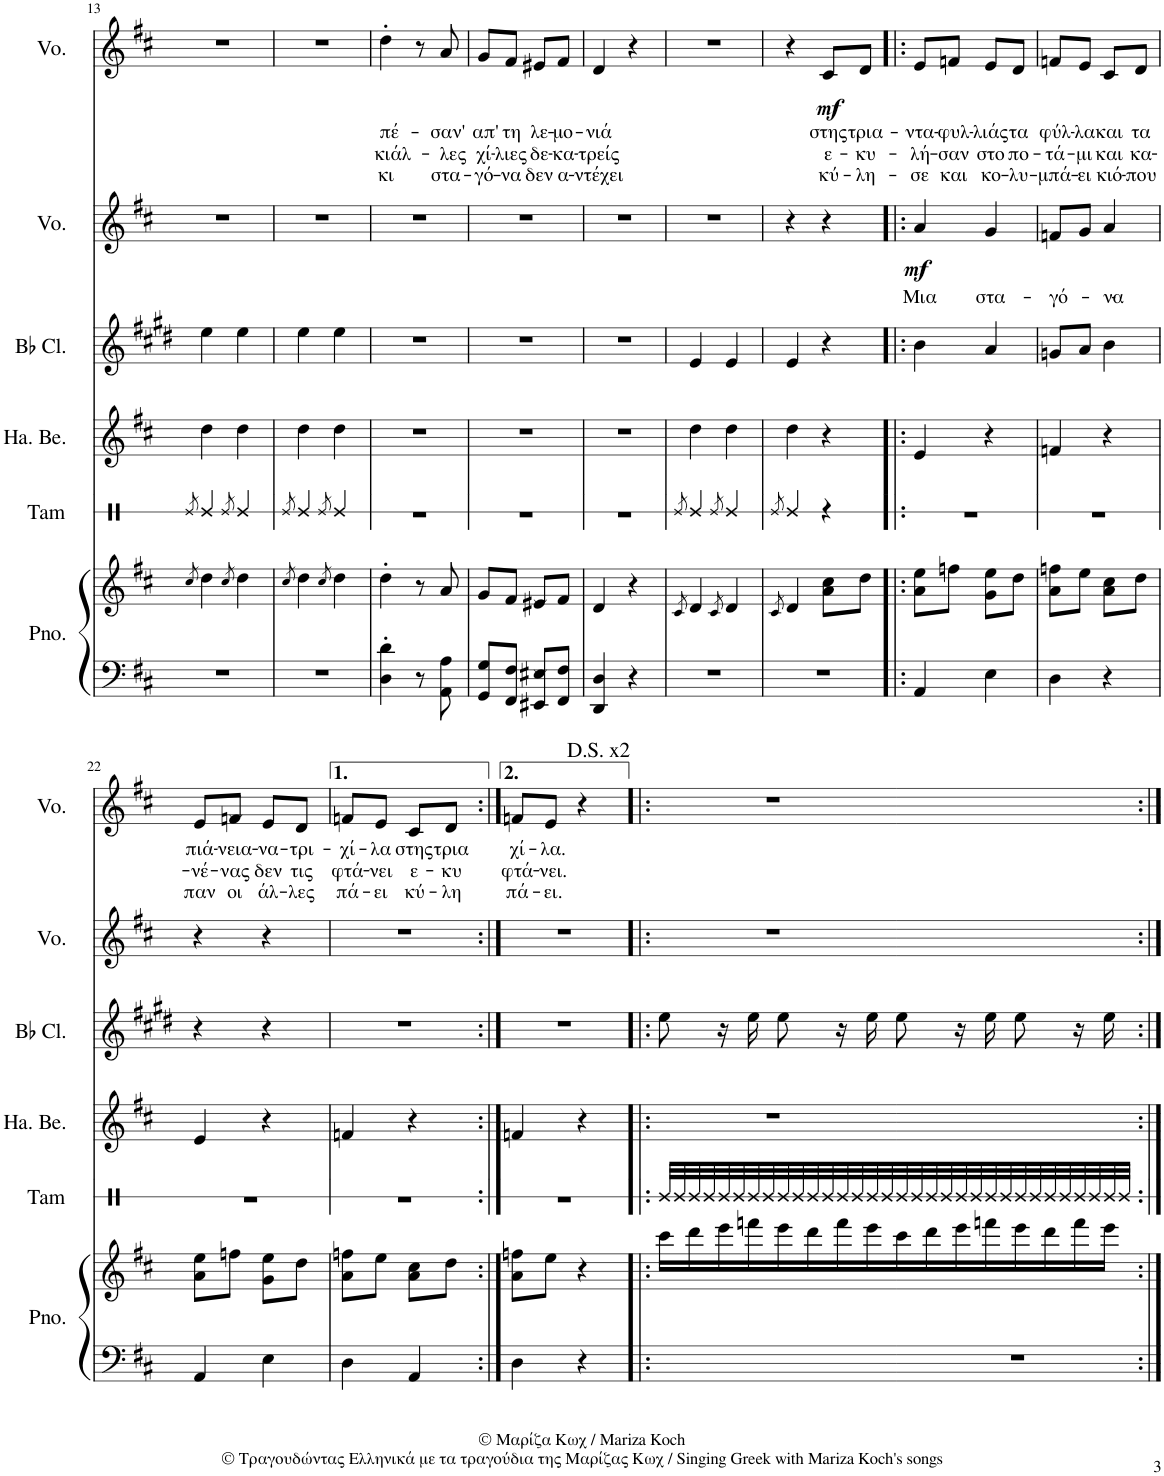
**kern	**kern	**kern	**kern	**kern	**kern	**text	**dynam	**kern	**text	**text	**text	**dynam
*part6	*part6	*part5	*part4	*part3	*part2	*part2	*part2	*part1	*part1	*part1	*part1	*part1
*staff7	*staff6	*staff5	*staff4	*staff3	*staff2	*staff2	*staff2	*staff1	*staff1	*staff1	*staff1	*staff1
*I"Πιάνο	*	*I"Tam-Tam	*I"Καμπάνες Χειρός	*I"Σιb Κλαρινέτο	*I"Φωνή	*	*	*I"Φωνή	*	*	*	*
*	*	*I'Tam	*	*	*	*	*	*	*	*	*	*
!!LO:PB:g=z
*clefF4	*clefG2	*clefX	*clefG2	*clefG2	*clefG2	*	*	*clefG2	*	*	*	*
*	*	*	*	*Trd1c2	*	*	*	*	*	*	*	*
*k[f#c#]	*k[f#c#]	*k[]	*k[f#c#]	*k[f#c#g#d#]	*k[f#c#]	*	*	*k[f#c#]	*	*	*	*
*M2/4	*M2/4	*M2/4	*M2/4	*M2/4	*M2/4	*	*	*M2/4	*	*	*	*
=13	=13	=13	=13	=13	=13	=13	=13	=13	=13	=13	=13	=13
.	8qcc#/	8qRe/	.	.	.	.	.	.	.	.	.	.
2r	4dd\	4Re/	4dd\	4ee\	2r	.	.	2r	.	.	.	.
.	8qcc#/	8qRe/	.	.	.	.	.	.	.	.	.	.
.	4dd\	4Re/	4dd\	4ee\	.	.	.	.	.	.	.	.
=14	=14	=14	=14	=14	=14	=14	=14	=14	=14	=14	=14	=14
.	8qcc#/	8qRe/	.	.	.	.	.	.	.	.	.	.
2r	4dd\	4Re/	4dd\	4ee\	2r	.	.	2r	.	.	.	.
.	8qcc#/	8qRe/	.	.	.	.	.	.	.	.	.	.
.	4dd\	4Re/	4dd\	4ee\	.	.	.	.	.	.	.	.
=15	=15	=15	=15	=15	=15	=15	=15	=15	=15	=15	=15	=15
!	!	!	!	!	!	!	!	!	!LO:LY:b	!LO:LY:b	!LO:LY:b	!
4D\' 4d\'	4dd'\	2r	2r	2r	2r	.	.	4dd'\	πέ-	κιάλ-	κι	.
8r	8r	.	.	.	.	.	.	8r	.	.	.	.
!	!	!	!	!	!	!	!	!	!LO:LY:b	!LO:LY:b	!LO:LY:b	!
8AA\ 8A\	8a/	.	.	.	.	.	.	8a/	-σαν'	-λες	στα-	.
=16	=16	=16	=16	=16	=16	=16	=16	=16	=16	=16	=16	=16
!	!	!	!	!	!	!	!	!	!LO:LY:b	!LO:LY:b	!LO:LY:b	!
8GG/ 8G/L	8g/L	2r	2r	2r	2r	.	.	8g/L	απ'	χί-	-γό-	.
!	!	!	!	!	!	!	!	!	!LO:LY:b	!LO:LY:b	!LO:LY:b	!
8FF#/ 8F#/J	8f#/J	.	.	.	.	.	.	8f#/J	τη	-λιες	-να	.
!	!	!	!	!	!	!	!	!	!LO:LY:b	!LO:LY:b	!LO:LY:b	!
8EE#X/ 8E#X/L	8e#X/L	.	.	.	.	.	.	8e#X/L	λε-	δε-	δεν	.
!	!	!	!	!	!	!	!	!	!LO:LY:b	!LO:LY:b	!LO:LY:b	!
8FF#/ 8F#/J	8f#/J	.	.	.	.	.	.	8f#/J	-μο-	-κα-	α-	.
=17	=17	=17	=17	=17	=17	=17	=17	=17	=17	=17	=17	=17
!	!	!	!	!	!	!	!	!	!LO:LY:b	!LO:LY:b	!LO:LY:b	!
4DD/ 4D/	4d/	2r	2r	2r	2r	.	.	4d/	-νιά	-τρείς	-ντέχει	.
4r	4r	.	.	.	.	.	.	4r	.	.	.	.
=18	=18	=18	=18	=18	=18	=18	=18	=18	=18	=18	=18	=18
.	8qc#/	8qRe/	.	.	.	.	.	.	.	.	.	.
2r	4d/	4Re/	4dd\	4e/	2r	.	.	2r	.	.	.	.
.	8qc#/	8qRe/	.	.	.	.	.	.	.	.	.	.
.	4d/	4Re/	4dd\	4e/	.	.	.	.	.	.	.	.
=19	=19	=19	=19	=19	=19	=19	=19	=19	=19	=19	=19	=19
.	8qc#/	8qRe/	.	.	.	.	.	.	.	.	.	.
2r	4d/	4Re/	4dd\	4e/	4r	.	.	4r	.	.	.	.
!	!	!	!	!	!	!	!	!	!LO:LY:b	!LO:LY:b	!LO:LY:b	!LO:DY:b
.	8a\ 8cc#\L	4r	4r	4r	4r	.	.	8c#/L	στης	ε-	κύ-	mf
!	!	!	!	!	!	!	!	!	!LO:LY:b	!LO:LY:b	!LO:LY:b	!
.	8dd\J	.	.	.	.	.	.	8d/J	τρια-	-κυ-	-λη-	.
=20!|:	=20!|:	=20!|:	=20!|:	=20!|:	=20!|:	=20!|:	=20!|:	=20!|:	=20!|:	=20!|:	=20!|:	=20!|:
!	!	!	!	!	!	!LO:LY:b	!LO:DY:b	!	!LO:LY:b	!LO:LY:b	!LO:LY:b	!
4AA/	8a\ 8ee\L	2r	4e/	4b\	4a/	Μια	mf	8e/L	-ντα-	-λή-	-σε	.
!	!	!	!	!	!	!	!	!	!LO:LY:b	!LO:LY:b	!LO:LY:b	!
.	8ffn\J	.	.	.	.	.	.	8fn/J	-φυλ-	-σαν	και	.
!	!	!	!	!	!	!LO:LY:b	!	!	!LO:LY:b	!LO:LY:b	!LO:LY:b	!
4E\	8g\ 8ee\L	.	4r	4a/	4g/	στα-	.	8e/L	-λιάς	στο	κο-	.
!	!	!	!	!	!	!	!	!	!LO:LY:b	!LO:LY:b	!LO:LY:b	!
.	8dd\J	.	.	.	.	.	.	8d/J	τα	πο-	-λυ-	.
=21	=21	=21	=21	=21	=21	=21	=21	=21	=21	=21	=21	=21
!	!	!	!	!	!	!LO:LY:b	!	!	!LO:LY:b	!LO:LY:b	!LO:LY:b	!
4D\	8a\ 8ffn\L	2r	4fn/	8gn/L	8fn/L	-γό-	.	8fn/L	φύλ-	-τά-	-μπά-	.
!	!	!	!	!	!	!	!	!	!LO:LY:b	!LO:LY:b	!LO:LY:b	!
.	8ee\J	.	.	8a/J	8g/J	.	.	8e/J	-λα	-μι	-ει	.
!	!	!	!	!	!	!LO:LY:b	!	!	!LO:LY:b	!LO:LY:b	!LO:LY:b	!
4r	8a\ 8cc#\L	.	4r	4b\	4a/	-να-	.	8c#/L	και	και	κιό-	.
!	!	!	!	!	!	!	!	!	!LO:LY:b	!LO:LY:b	!LO:LY:b	!
.	8dd\J	.	.	.	.	.	.	8d/J	τα	κα-	-που	.
!!LO:LB:g=z
=22	=22	=22	=22	=22	=22	=22	=22	=22	=22	=22	=22	=22
!	!	!	!	!	!	!	!	!	!LO:LY:b	!LO:LY:b	!LO:LY:b	!
4AA/	8a\ 8ee\L	2r	4e/	4r	4r	.	.	8e/L	πιά-	-νέ-	παν	.
!	!	!	!	!	!	!	!	!	!LO:LY:b	!LO:LY:b	!LO:LY:b	!
.	8ffn\J	.	.	.	.	.	.	8fn/J	-νεια-	-νας	οι	.
!	!	!	!	!	!	!	!	!	!LO:LY:b	!LO:LY:b	!LO:LY:b	!
4E\	8g\ 8ee\L	.	4r	4r	4r	.	.	8e/L	-να-	δεν	άλ-	.
!	!	!	!	!	!	!	!	!	!LO:LY:b	!LO:LY:b	!LO:LY:b	!
.	8dd\J	.	.	.	.	.	.	8d/J	-τρι-	τις	-λες	.
=23	=23	=23	=23	=23	=23	=23	=23	=23	=23	=23	=23	=23
!	!	!	!	!	!	!	!	!	!LO:LY:b	!LO:LY:b	!LO:LY:b	!
4D\	8a\ 8ffn\L	2r	4fn/	2r	2r	.	.	8fn/L	-χί-	φτά-	πά-	.
!	!	!	!	!	!	!	!	!	!LO:LY:b	!LO:LY:b	!LO:LY:b	!
.	8ee\J	.	.	.	.	.	.	8e/J	-λα	-νει	-ει	.
!	!	!	!	!	!	!	!	!	!LO:LY:b	!LO:LY:b	!LO:LY:b	!
4AA/	8a\ 8cc#\L	.	4r	.	.	.	.	8c#/L	στης	ε-	κύ-	.
!	!	!	!	!	!	!	!	!	!LO:LY:b	!LO:LY:b	!LO:LY:b	!
.	8dd\J	.	.	.	.	.	.	8d/J	τρια	-κυ	-λη	.
=24:|!	=24:|!	=24:|!	=24:|!	=24:|!	=24:|!	=24:|!	=24:|!	=24:|!	=24:|!	=24:|!	=24:|!	=24:|!
!	!	!	!	!	!	!	!	!	!LO:LY:b	!LO:LY:b	!LO:LY:b	!
4D\	8a\ 8ffn\L	2r	4fn/	2r	2r	.	.	8fn/L	χί-	φτά-	πά-	.
!	!	!	!	!	!	!	!	!	!LO:LY:b	!LO:LY:b	!LO:LY:b	!
.	8ee\J	.	.	.	.	.	.	8e/J	-λα.	-νει.	-ει.	.
4r	4r	.	4r	.	.	.	.	4r	.	.	.	.
=25!|:	=25!|:	=25!|:	=25!|:	=25!|:	=25!|:	=25!|:	=25!|:	=25!|:	=25!|:	=25!|:	=25!|:	=25!|:
2ryy	16ccc#\LL	32Re/LLL	2r	8ee\	2r	.	.	2r	.	.	.	.
.	.	32Re/	.	.	.	.	.	.	.	.	.	.
.	16ddd\	32Re/	.	.	.	.	.	.	.	.	.	.
.	.	32Re/	.	.	.	.	.	.	.	.	.	.
.	16eee\	32Re/	.	16r	.	.	.	.	.	.	.	.
.	.	32Re/	.	.	.	.	.	.	.	.	.	.
.	16fffn\	32Re/	.	16ee\	.	.	.	.	.	.	.	.
.	.	32Re/	.	.	.	.	.	.	.	.	.	.
.	16eee\	32Re/	.	8ee\	.	.	.	.	.	.	.	.
.	.	32Re/	.	.	.	.	.	.	.	.	.	.
.	16ddd\	32Re/	.	.	.	.	.	.	.	.	.	.
.	.	32Re/	.	.	.	.	.	.	.	.	.	.
.	16fff\	32Re/	.	16r	.	.	.	.	.	.	.	.
.	.	32Re/	.	.	.	.	.	.	.	.	.	.
.	16eee\	32Re/	.	16ee\	.	.	.	.	.	.	.	.
.	.	32Re/	.	.	.	.	.	.	.	.	.	.
=26-	=26-	=26-	=26-	=26-	=26-	=26-	=26-	=26-	=26-	=26-	=26-	=26-
2r	16ccc#\	32Re/	2ryy	8ee\	2ryy	.	.	2ryy	.	.	.	.
.	.	32Re/	.	.	.	.	.	.	.	.	.	.
.	16ddd\	32Re/	.	.	.	.	.	.	.	.	.	.
.	.	32Re/	.	.	.	.	.	.	.	.	.	.
.	16eee\	32Re/	.	16r	.	.	.	.	.	.	.	.
.	.	32Re/	.	.	.	.	.	.	.	.	.	.
.	16fffn\	32Re/	.	16ee\	.	.	.	.	.	.	.	.
.	.	32Re/	.	.	.	.	.	.	.	.	.	.
.	16eee\	32Re/	.	8ee\	.	.	.	.	.	.	.	.
.	.	32Re/	.	.	.	.	.	.	.	.	.	.
.	16ddd\	32Re/	.	.	.	.	.	.	.	.	.	.
.	.	32Re/	.	.	.	.	.	.	.	.	.	.
.	16fff\	32Re/	.	16r	.	.	.	.	.	.	.	.
.	.	32Re/	.	.	.	.	.	.	.	.	.	.
.	16eee\JJ	32Re/	.	16ee\	.	.	.	.	.	.	.	.
.	.	32Re/JJJ	.	.	.	.	.	.	.	.	.	.
=:|!	=:|!	=:|!	=:|!	=:|!	=:|!	=:|!	=:|!	=:|!	=:|!	=:|!	=:|!	=:|!
*-	*-	*-	*-	*-	*-	*-	*-	*-	*-	*-	*-	*-
